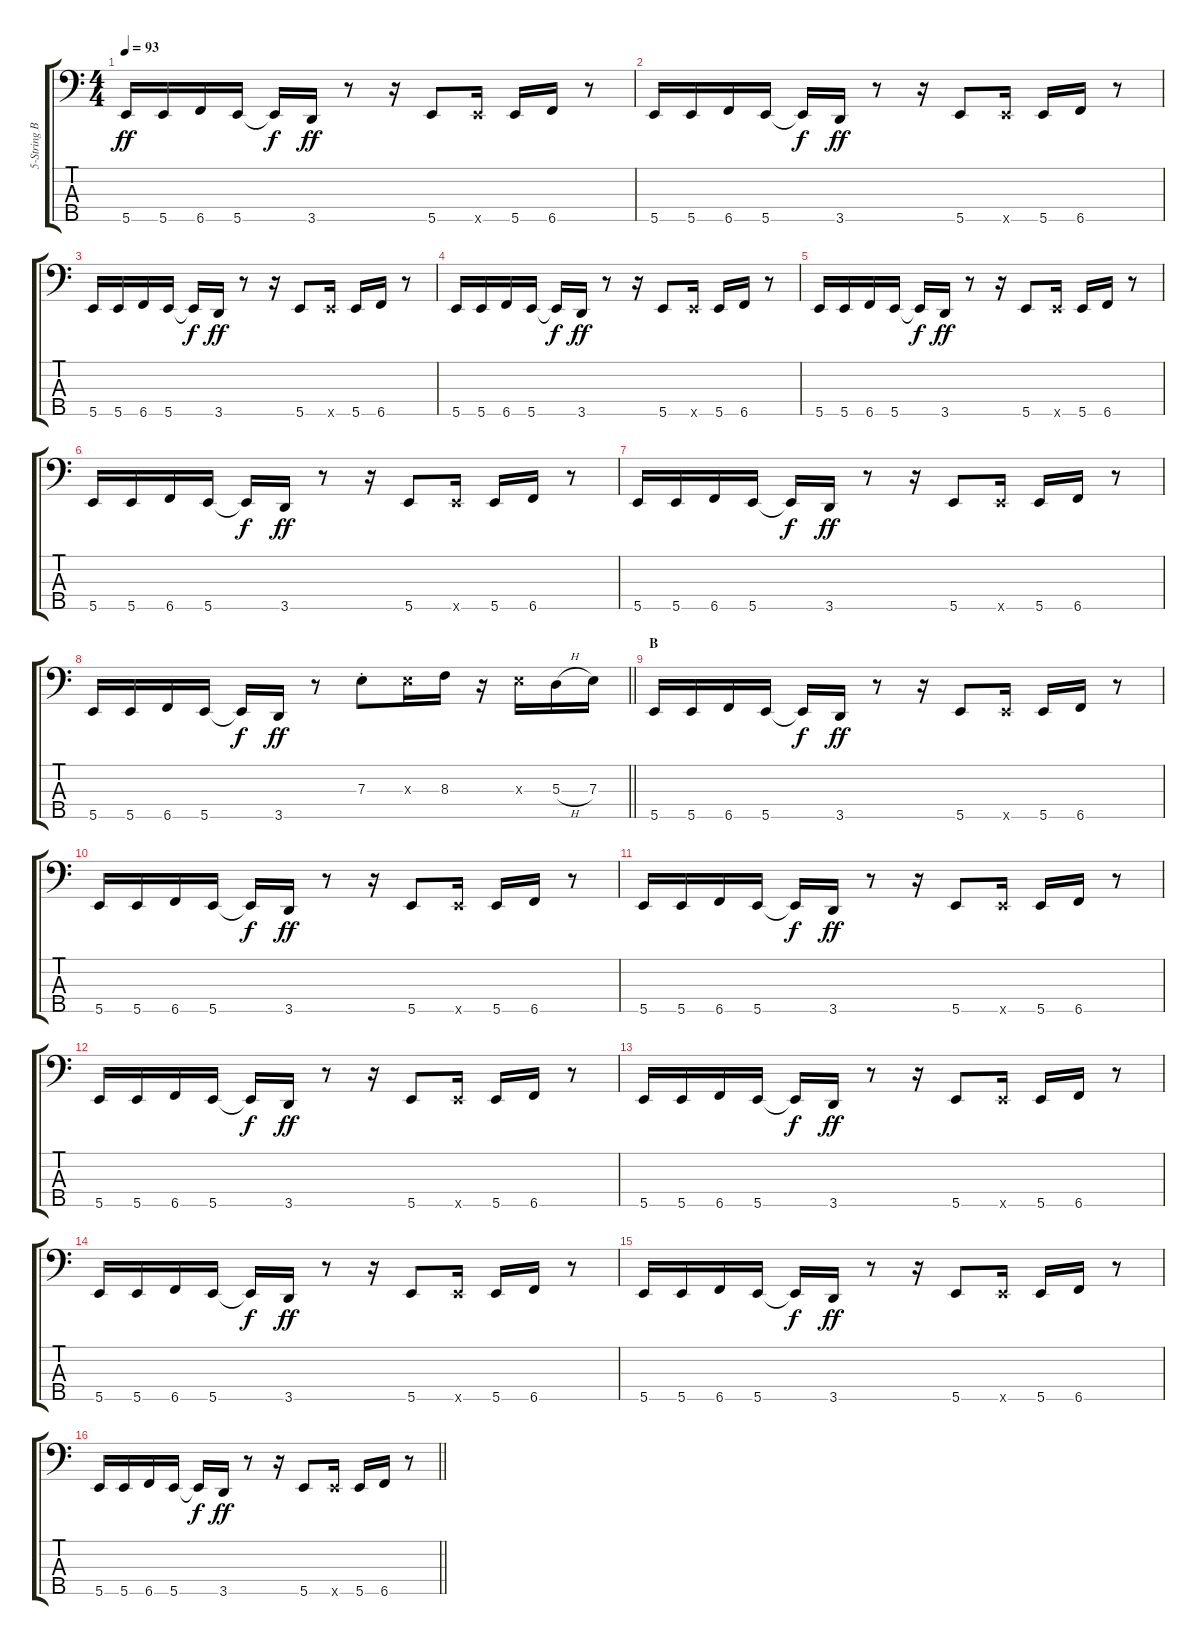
\track ("5-String Bass" "5-String B") {instrument electricbasspick}
\staff {score tabs}
\tuning (G2 D2 A1 E1 B0) {hide}
\ts (4 4)
\tempo 93
\clef f4
\ks c
5.5.16{dy ff} 5.5.16 6.5.16 5.5.16 5.5{t}.16{dy f} 3.5.16{dy ff} r.8 r.16 5.5.8 5.5{x}.16 5.5.16 6.5.16 r.8 |
5.5.16 5.5.16 6.5.16 5.5.16 5.5{t}.16{dy f} 3.5.16{dy ff} r.8 r.16 5.5.8 5.5{x}.16 5.5.16 6.5.16 r.8 |
5.5.16 5.5.16 6.5.16 5.5.16 5.5{t}.16{dy f} 3.5.16{dy ff} r.8 r.16 5.5.8 5.5{x}.16 5.5.16 6.5.16 r.8 |
5.5.16 5.5.16 6.5.16 5.5.16 5.5{t}.16{dy f} 3.5.16{dy ff} r.8 r.16 5.5.8 5.5{x}.16 5.5.16 6.5.16 r.8 |
5.5.16 5.5.16 6.5.16 5.5.16 5.5{t}.16{dy f} 3.5.16{dy ff} r.8 r.16 5.5.8 5.5{x}.16 5.5.16 6.5.16 r.8 |
5.5.16 5.5.16 6.5.16 5.5.16 5.5{t}.16{dy f} 3.5.16{dy ff} r.8 r.16 5.5.8 5.5{x}.16 5.5.16 6.5.16 r.8 |
5.5.16 5.5.16 6.5.16 5.5.16 5.5{t}.16{dy f} 3.5.16{dy ff} r.8 r.16 5.5.8 5.5{x}.16 5.5.16 6.5.16 r.8 |
\barLineRight lightlight
5.5.16 5.5.16 6.5.16 5.5.16 5.5{t}.16{dy f} 3.5.16{dy ff} r.8 7.3{st}.8 7.3{x}.16 8.3.16 r.16 7.3{x}.16 5.3{h}.16 7.3.16 |
\section ("" "B")
5.5.16 5.5.16 6.5.16 5.5.16 5.5{t}.16{dy f} 3.5.16{dy ff} r.8 r.16 5.5.8 5.5{x}.16 5.5.16 6.5.16 r.8 |
5.5.16 5.5.16 6.5.16 5.5.16 5.5{t}.16{dy f} 3.5.16{dy ff} r.8 r.16 5.5.8 5.5{x}.16 5.5.16 6.5.16 r.8 |
5.5.16 5.5.16 6.5.16 5.5.16 5.5{t}.16{dy f} 3.5.16{dy ff} r.8 r.16 5.5.8 5.5{x}.16 5.5.16 6.5.16 r.8 |
5.5.16 5.5.16 6.5.16 5.5.16 5.5{t}.16{dy f} 3.5.16{dy ff} r.8 r.16 5.5.8 5.5{x}.16 5.5.16 6.5.16 r.8 |
5.5.16 5.5.16 6.5.16 5.5.16 5.5{t}.16{dy f} 3.5.16{dy ff} r.8 r.16 5.5.8 5.5{x}.16 5.5.16 6.5.16 r.8 |
5.5.16 5.5.16 6.5.16 5.5.16 5.5{t}.16{dy f} 3.5.16{dy ff} r.8 r.16 5.5.8 5.5{x}.16 5.5.16 6.5.16 r.8 |
5.5.16 5.5.16 6.5.16 5.5.16 5.5{t}.16{dy f} 3.5.16{dy ff} r.8 r.16 5.5.8 5.5{x}.16 5.5.16 6.5.16 r.8 |
\barLineRight lightlight
5.5.16 5.5.16 6.5.16 5.5.16 5.5{t}.16{dy f} 3.5.16{dy ff} r.8 r.16 5.5.8 5.5{x}.16 5.5.16 6.5.16 r.8
